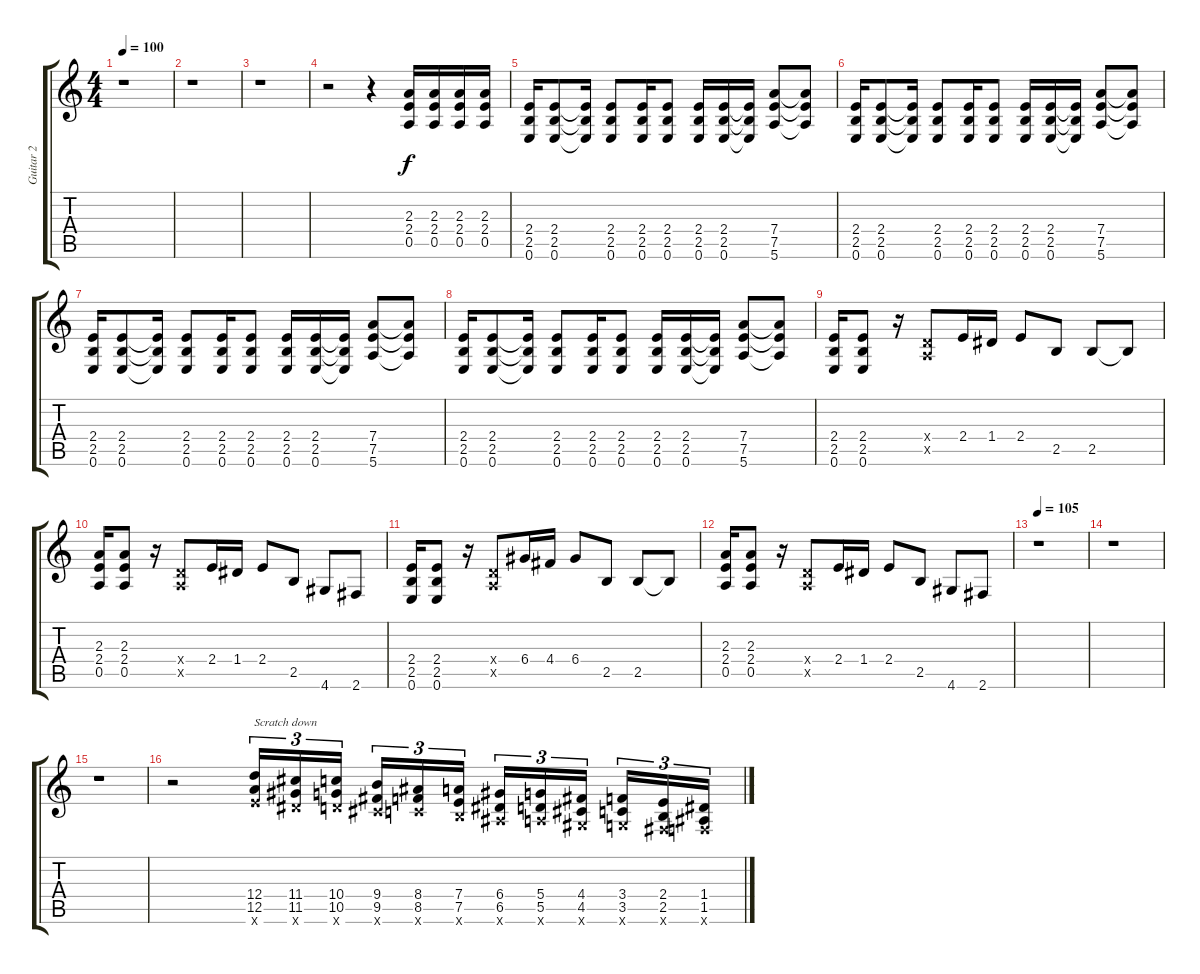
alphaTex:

\track ("Guitar 2" "Guitar 2") {instrument distortionguitar}
\staff {score tabs}
\tuning (E4 B3 G3 D3 A2 E2) {hide}
\ts (4 4)
\tempo 100
\clef g2
\ks c
r.1{dy f instrument distortionguitar} |
r.1 |
r.1 |
r.2 r.4 (2.3 2.4 0.5).16 (2.3 2.4 0.5).16 (2.3 2.4 0.5).16 (2.3 2.4 0.5).16 |
(2.4 2.5 0.6).16{volume 12} (2.4 2.5 0.6).8 (2.4{t} 2.5{t} 0.6{t}).16 (2.4 2.5 0.6).8 (2.4 2.5 0.6).16 (2.4 2.5 0.6).8 (2.4 2.5 0.6).16 (2.4 2.5 0.6).16 (2.4{t} 2.5{t} 0.6{t}).16 (7.4 7.5 5.6).8 (7.4{t} 7.5{t} 5.6{t}).8 |
(2.4 2.5 0.6).16 (2.4 2.5 0.6).8 (2.4{t} 2.5{t} 0.6{t}).16 (2.4 2.5 0.6).8 (2.4 2.5 0.6).16 (2.4 2.5 0.6).8 (2.4 2.5 0.6).16 (2.4 2.5 0.6).16 (2.4{t} 2.5{t} 0.6{t}).16 (7.4 7.5 5.6).8 (7.4{t} 7.5{t} 5.6{t}).8 |
(2.4 2.5 0.6).16 (2.4 2.5 0.6).8 (2.4{t} 2.5{t} 0.6{t}).16 (2.4 2.5 0.6).8 (2.4 2.5 0.6).16 (2.4 2.5 0.6).8 (2.4 2.5 0.6).16 (2.4 2.5 0.6).16 (2.4{t} 2.5{t} 0.6{t}).16 (7.4 7.5 5.6).8 (7.4{t} 7.5{t} 5.6{t}).8 |
(2.4 2.5 0.6).16 (2.4 2.5 0.6).8 (2.4{t} 2.5{t} 0.6{t}).16 (2.4 2.5 0.6).8 (2.4 2.5 0.6).16 (2.4 2.5 0.6).8 (2.4 2.5 0.6).16 (2.4 2.5 0.6).16 (2.4{t} 2.5{t} 0.6{t}).16 (7.4 7.5 5.6).8 (7.4{t} 7.5{t} 5.6{t}).8 |
(2.4 2.5 0.6).16 (2.4 2.5 0.6).8 r.16 (0.4{x} 0.5{x}).8 2.4.16 1.4.16 2.4.8 2.5.8 2.5.8 2.5{t}.8 |
(2.3 2.4 0.5).16 (2.3 2.4 0.5).8 r.16 (0.4{x} 0.5{x}).8 2.4.16 1.4.16 2.4.8 2.5.8 4.6.8 2.6.8 |
(2.4 2.5 0.6).16 (2.4 2.5 0.6).8 r.16 (0.4{x} 0.5{x}).8{volume 16} 6.4.16 4.4.16 6.4.8 2.5.8{volume 10} 2.5.8 2.5{t}.8 |
(2.3 2.4 0.5).16 (2.3 2.4 0.5).8 r.16 (0.4{x} 0.5{x}).8 2.4.16 1.4.16 2.4.8 2.5.8 4.6.8 2.6.8 |
\tempo 105
r.1 |
r.1 |
r.1 |
r.2 (12.4 12.5 12.6{x}).16{tu (3 2) txt "Scratch down" volume 16 instrument guitarfretnoise} (11.4 11.5 11.6{x}).16{tu (3 2)} (10.4 10.5 10.6{x}).16{tu (3 2)} (9.4 9.5 9.6{x}).16{tu (3 2)} (8.4 8.5 8.6{x}).16{tu (3 2)} (7.4 7.5 7.6{x}).16{tu (3 2)} (6.4 6.5 6.6{x}).16{tu (3 2)} (5.4 5.5 5.6{x}).16{tu (3 2)} (4.4 4.5 4.6{x}).16{tu (3 2)} (3.4 3.5 3.6{x}).16{tu (3 2)} (2.4 2.5 2.6{x}).16{tu (3 2)} (1.4 1.5 1.6{x}).16{tu (3 2)}
